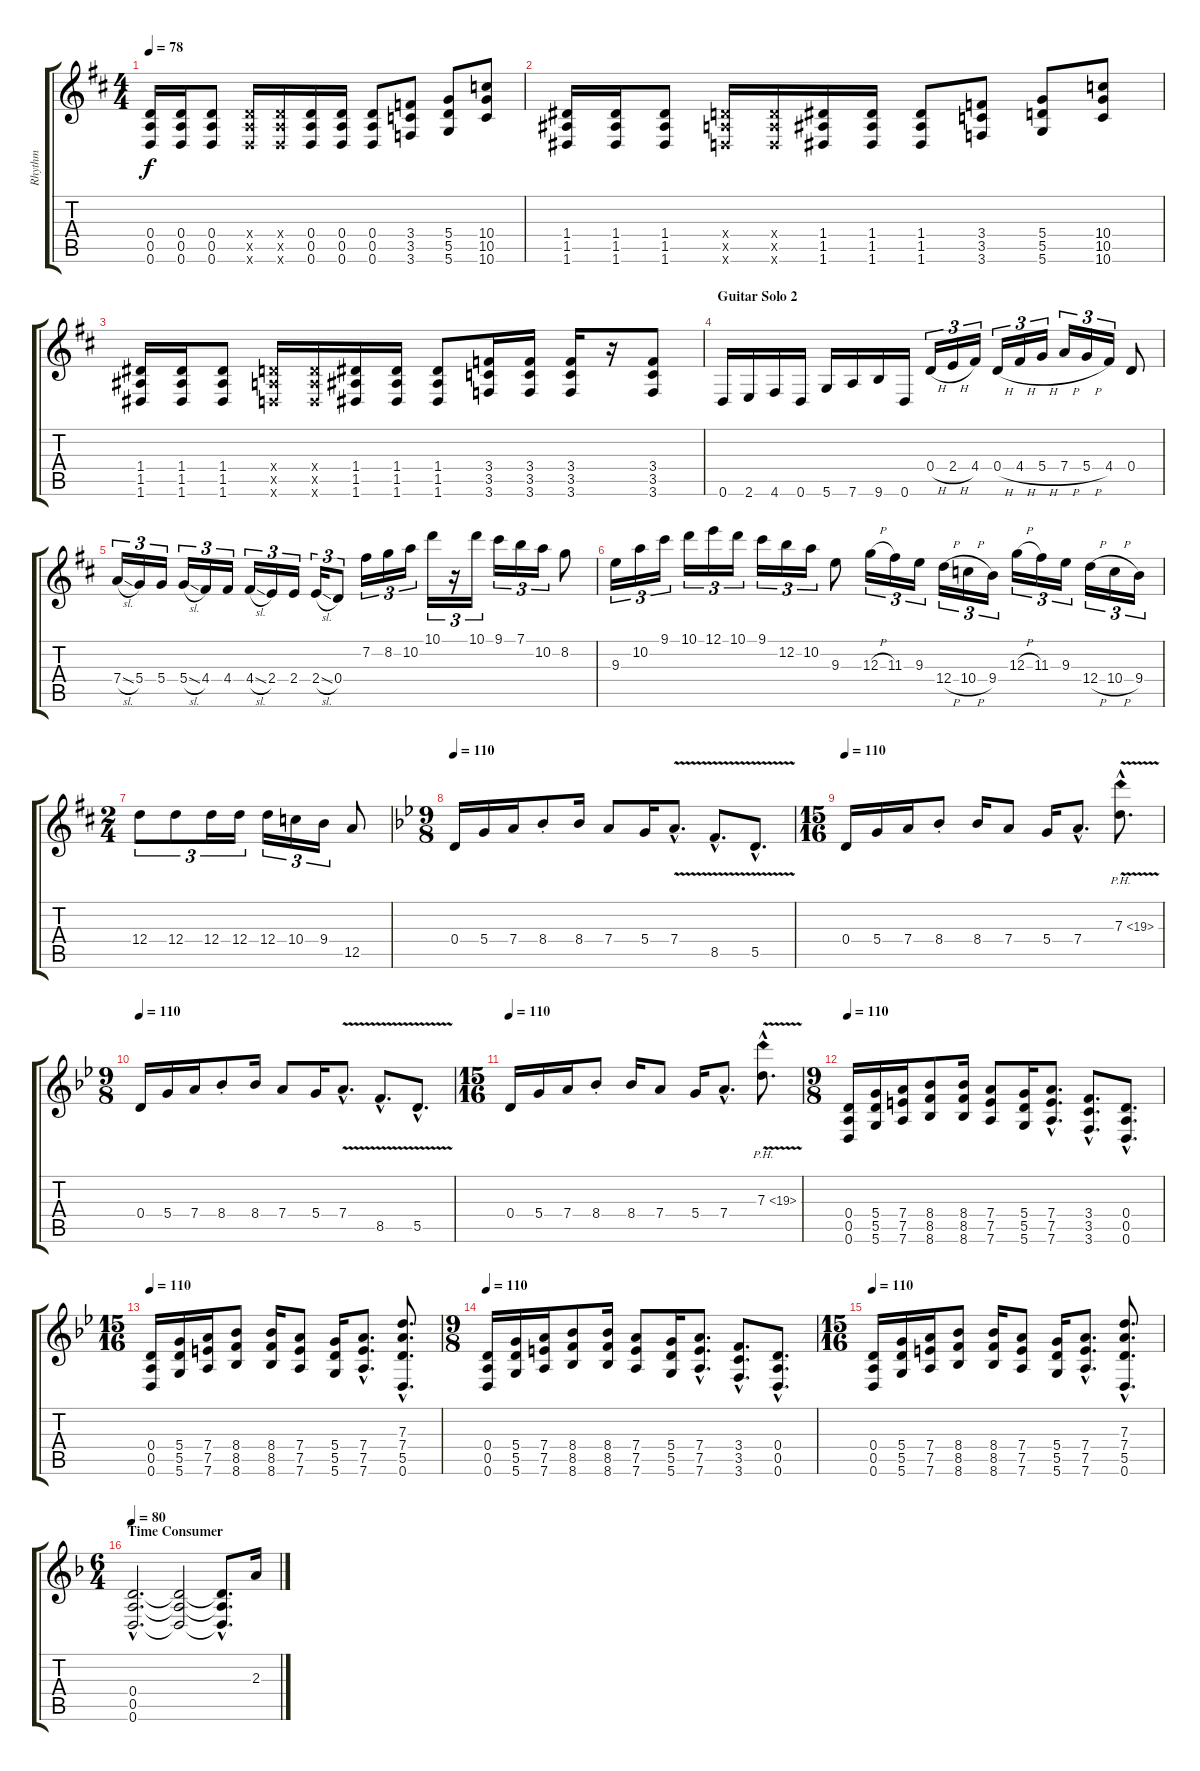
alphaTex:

\track ("Rhythm" "Rhythm") {instrument distortionguitar}
\staff {score tabs}
\tuning (E4 B3 G3 D3 A2 D2) {hide}
\ts (4 4)
\tempo 78
\clef g2
\ks d
(0.4 0.5 0.6).16{dy f instrument distortionguitar} (0.4 0.5 0.6).16 (0.4 0.5 0.6).8 (0.4{x} 0.5{x} 0.6{x}).16 (0.4{x} 0.5{x} 0.6{x}).16 (0.4 0.5 0.6).16 (0.4 0.5 0.6).16 (0.4 0.5 0.6).8 (3.4 3.5 3.6).8 (5.4 5.5 5.6).8 (10.4 10.5 10.6).8 |
(1.4 1.5 1.6).16{instrument distortionguitar} (1.4 1.5 1.6).16 (1.4 1.5 1.6).8 (0.4{x} 0.5{x} 0.6{x}).16 (0.4{x} 0.5{x} 0.6{x}).16 (1.4 1.5 1.6).16 (1.4 1.5 1.6).16 (1.4 1.5 1.6).8 (3.4 3.5 3.6).8 (5.4 5.5 5.6).8 (10.4 10.5 10.6).8 |
(1.4 1.5 1.6).16{instrument distortionguitar} (1.4 1.5 1.6).16 (1.4 1.5 1.6).8 (0.4{x} 0.5{x} 0.6{x}).16 (0.4{x} 0.5{x} 0.6{x}).16 (1.4 1.5 1.6).16 (1.4 1.5 1.6).16 (1.4 1.5 1.6).8 (3.4 3.5 3.6).16 (3.4 3.5 3.6).16 (3.4 3.5 3.6).16 r.16 (3.4 3.5 3.6).8 |
\section ("" "Guitar Solo 2")
0.6.16 2.6.16 4.6.16 0.6.16 5.6.16 7.6.16 9.6.16 0.6.16 0.4{h}.16{tu (3 2)} 2.4{h}.16{tu (3 2)} 4.4.16{tu (3 2)} 0.4{h}.16{tu (3 2)} 4.4{h}.16{tu (3 2)} 5.4{h}.16{tu (3 2)} 7.4{h}.16{tu (3 2)} 5.4{h}.16{tu (3 2)} 4.4.16{tu (3 2)} 0.4.8 |
7.4{sl}.16{tu (3 2)} 5.4.16{tu (3 2)} 5.4.16{tu (3 2)} 5.4{sl}.16{tu (3 2)} 4.4.16{tu (3 2)} 4.4.16{tu (3 2)} 4.4{sl}.16{tu (3 2)} 2.4.16{tu (3 2)} 2.4.16{tu (3 2)} 2.4{sl}.16{tu (3 2)} 0.4.8{tu (3 2)} 7.2.16{tu (3 2)} 8.2.16{tu (3 2)} 10.2.16{tu (3 2)} 10.1.16{tu (3 2)} r.16{tu (3 2)} 10.1.16{tu (3 2)} 9.1.16{tu (3 2)} 7.1.16{tu (3 2)} 10.2.16{tu (3 2)} 8.2.8 |
9.3.16{tu (3 2)} 10.2.16{tu (3 2)} 9.1.16{tu (3 2)} 10.1.16{tu (3 2)} 12.1.16{tu (3 2)} 10.1.16{tu (3 2)} 9.1.16{tu (3 2)} 12.2.16{tu (3 2)} 10.2.16{tu (3 2)} 9.3.8 12.3{h}.16{tu (3 2)} 11.3.16{tu (3 2)} 9.3.16{tu (3 2)} 12.4{h}.16{tu (3 2)} 10.4{h}.16{tu (3 2)} 9.4.16{tu (3 2)} 12.3{h}.16{tu (3 2)} 11.3.16{tu (3 2)} 9.3.16{tu (3 2)} 12.4{h}.16{tu (3 2)} 10.4{h}.16{tu (3 2)} 9.4.16{tu (3 2)} |
\ts (2 4)
12.4.8{tu (3 2)} 12.4.8{tu (3 2)} 12.4.16{tu (3 2)} 12.4.16{tu (3 2)} 12.4.16{tu (3 2)} 10.4.16{tu (3 2)} 9.4.16{tu (3 2)} 12.5.8 |
\ts (9 8)
\tempo 110
\ks bb
0.4.16 5.4.16 7.4.16 8.4{st}.8 8.4.16 7.4.8 5.4.16 7.4{v hac}.8{d} 8.5{v hac}.8{d} 5.5{v hac}.8{d} |
\ts (15 16)
\tempo 110
0.4.16 5.4.16 7.4.16 8.4{st}.8 8.4.16 7.4.8 5.4.16 7.4{hac}.8{d} 7.3{ph 12 v hac}.8{d} |
\ts (9 8)
\tempo 110
0.4.16 5.4.16 7.4.16 8.4{st}.8 8.4.16 7.4.8 5.4.16 7.4{v hac}.8{d} 8.5{v hac}.8{d} 5.5{v hac}.8{d} |
\ts (15 16)
\tempo 110
0.4.16 5.4.16 7.4.16 8.4{st}.8 8.4.16 7.4.8 5.4.16 7.4{hac}.8{d} 7.3{ph 12 v hac}.8{d} |
\ts (9 8)
\tempo 110
(0.4 0.5 0.6).16 (5.4 5.5 5.6).16 (7.4 7.5 7.6).16 (8.4 8.5 8.6).8 (8.4 8.5 8.6).16 (7.4 7.5 7.6).8 (5.4 5.5 5.6).16 (7.4{hac} 7.5{hac} 7.6{hac}).8{d} (3.4{hac} 3.5{hac} 3.6{hac}).8{d} (0.4{hac} 0.5{hac} 0.6{hac}).8{d} |
\ts (15 16)
\tempo 110
(0.4 0.5 0.6).16 (5.4 5.5 5.6).16 (7.4 7.5 7.6).16 (8.4 8.5 8.6).8 (8.4 8.5 8.6).16 (7.4 7.5 7.6).8 (5.4 5.5 5.6).16 (7.4{hac} 7.5{hac} 7.6{hac}).8{d} (7.3{hac} 7.4{hac} 5.5{hac} 0.6{hac}).8{d} |
\ts (9 8)
\tempo 110
(0.4 0.5 0.6).16 (5.4 5.5 5.6).16 (7.4 7.5 7.6).16 (8.4 8.5 8.6).8 (8.4 8.5 8.6).16 (7.4 7.5 7.6).8 (5.4 5.5 5.6).16 (7.4{hac} 7.5{hac} 7.6{hac}).8{d} (3.4{hac} 3.5{hac} 3.6{hac}).8{d} (0.4{hac} 0.5{hac} 0.6{hac}).8{d} |
\ts (15 16)
\tempo 110
(0.4 0.5 0.6).16 (5.4 5.5 5.6).16 (7.4 7.5 7.6).16 (8.4 8.5 8.6).8 (8.4 8.5 8.6).16 (7.4 7.5 7.6).8 (5.4 5.5 5.6).16 (7.4{hac} 7.5{hac} 7.6{hac}).8{d} (7.3{hac} 7.4{hac} 5.5{hac} 0.6{hac}).8{d} |
\ts (6 4)
\section ("" "Time Consumer")
\tempo 80
\ks f
(0.4{hac} 0.5{hac} 0.6{hac}).2{d} (0.4{t} 0.5{t} 0.6{t}).2 (0.4{hac t} 0.5{hac t} 0.6{hac t}).8{d} 2.3{sl}.16
